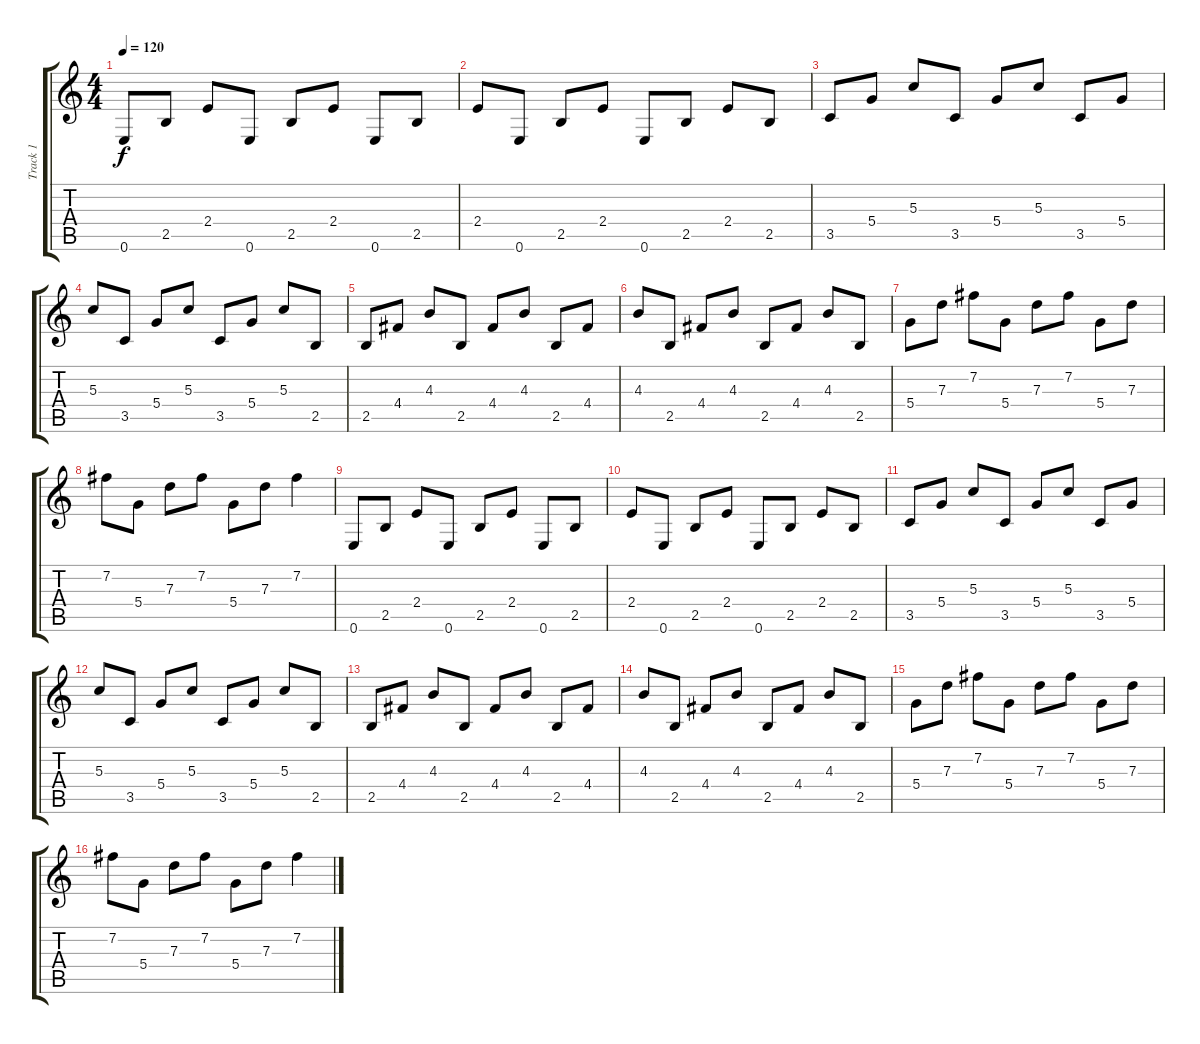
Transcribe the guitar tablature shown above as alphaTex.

\track ("Track 1" "Track 1") {instrument acousticguitarsteel}
\staff {score tabs}
\tuning (E4 B3 G3 D3 A2 E2) {hide}
\ts (4 4)
\tempo 120
\clef g2
\ks c
0.6.8{dy f} 2.5.8 2.4.8 0.6.8 2.5.8 2.4.8 0.6.8 2.5.8 |
2.4.8 0.6.8 2.5.8 2.4.8 0.6.8 2.5.8 2.4.8 2.5.8 |
3.5.8 5.4.8 5.3.8 3.5.8 5.4.8 5.3.8 3.5.8 5.4.8 |
5.3.8 3.5.8 5.4.8 5.3.8 3.5.8 5.4.8 5.3.8 2.5.8 |
2.5.8 4.4.8 4.3.8 2.5.8 4.4.8 4.3.8 2.5.8 4.4.8 |
4.3.8 2.5.8 4.4.8 4.3.8 2.5.8 4.4.8 4.3.8 2.5.8 |
5.4.8 7.3.8 7.2.8 5.4.8 7.3.8 7.2.8 5.4.8 7.3.8 |
7.2.8 5.4.8 7.3.8 7.2.8 5.4.8 7.3.8 7.2.4 |
0.6.8 2.5.8 2.4.8 0.6.8 2.5.8 2.4.8 0.6.8 2.5.8 |
2.4.8 0.6.8 2.5.8 2.4.8 0.6.8 2.5.8 2.4.8 2.5.8 |
3.5.8 5.4.8 5.3.8 3.5.8 5.4.8 5.3.8 3.5.8 5.4.8 |
5.3.8 3.5.8 5.4.8 5.3.8 3.5.8 5.4.8 5.3.8 2.5.8 |
2.5.8 4.4.8 4.3.8 2.5.8 4.4.8 4.3.8 2.5.8 4.4.8 |
4.3.8 2.5.8 4.4.8 4.3.8 2.5.8 4.4.8 4.3.8 2.5.8 |
5.4.8 7.3.8 7.2.8 5.4.8 7.3.8 7.2.8 5.4.8 7.3.8 |
7.2.8 5.4.8 7.3.8 7.2.8 5.4.8 7.3.8 7.2.4
